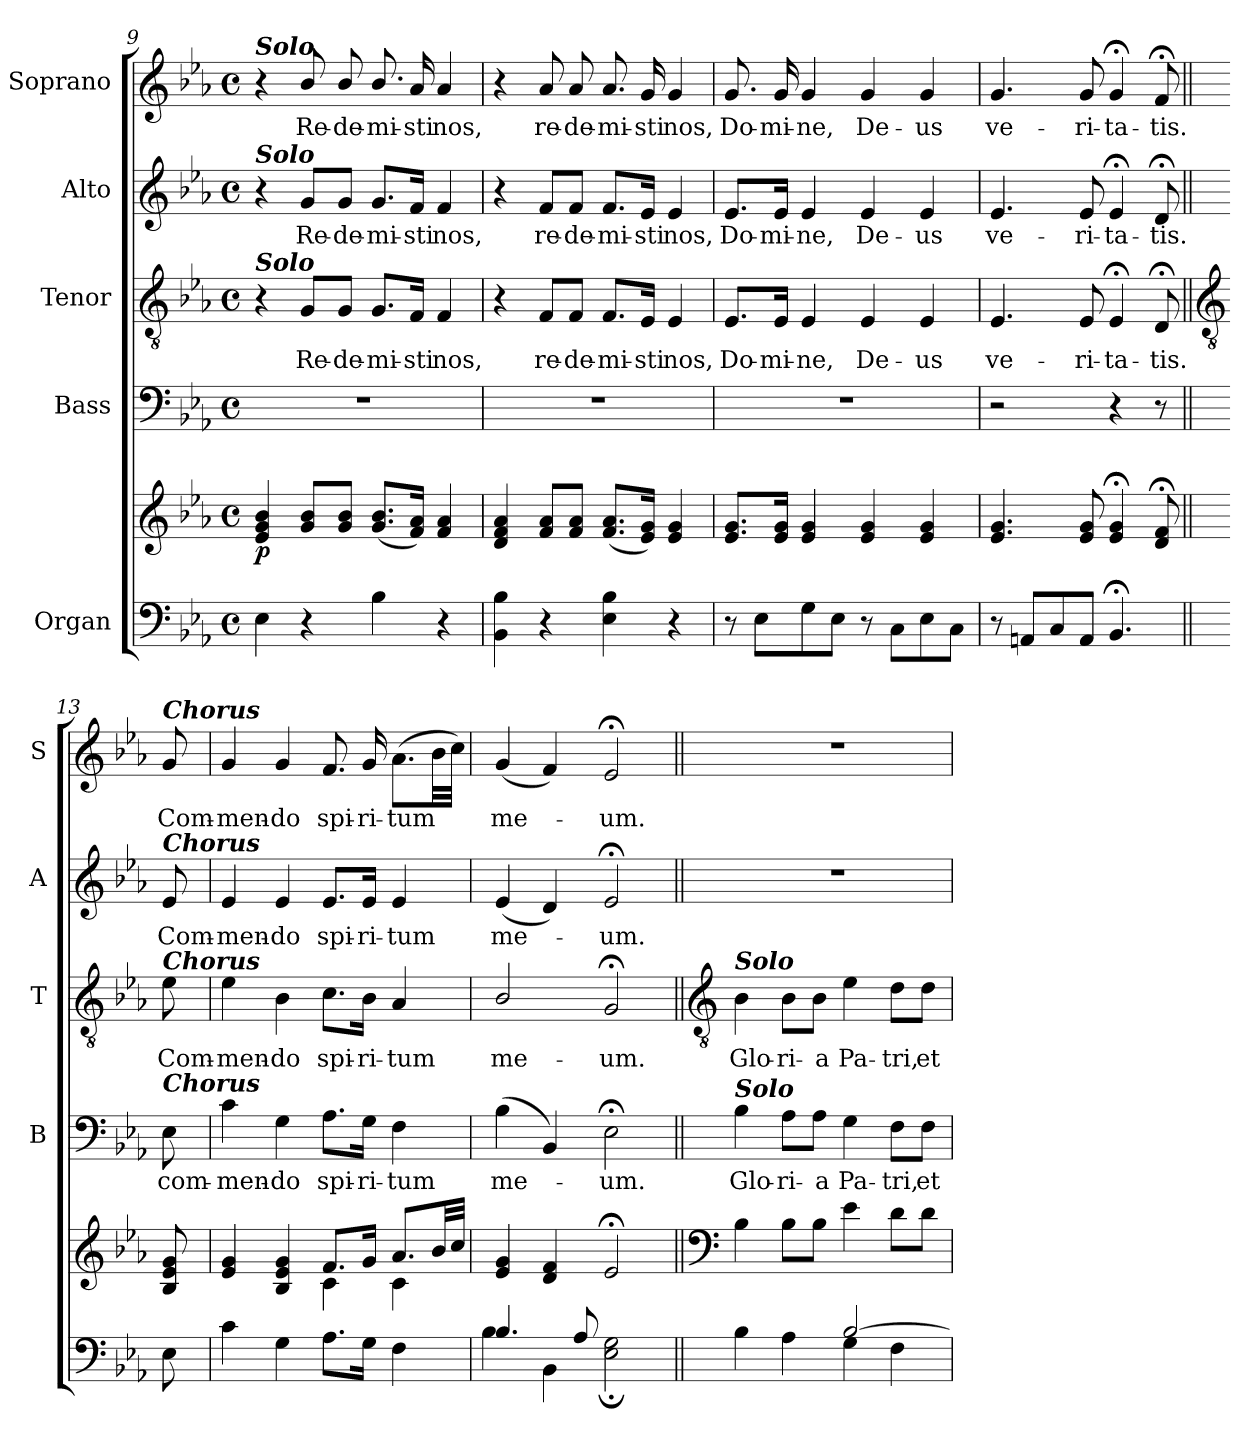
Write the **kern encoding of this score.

**kern	**kern	**dynam	**kern	**text	**kern	**text	**kern	**text	**kern	**text
*part5	*part5	*part5	*part4	*part4	*part3	*part3	*part2	*part2	*part1	*part1
*staff6	*staff5	*staff5/6	*staff4	*staff4	*staff3	*staff3	*staff2	*staff2	*staff1	*staff1
*I"Organ	*	*	*I"Bass	*	*I"Tenor	*	*I"Alto	*	*I"Soprano	*
*	*	*	*I'B	*	*I'T	*	*I'A	*	*I'S	*
!!LO:LB:g=z
*clefF4	*clefG2	*	*clefF4	*	*clefGv2	*	*clefG2	*	*clefG2	*
*k[b-e-a-]	*k[b-e-a-]	*	*k[b-e-a-]	*	*k[b-e-a-]	*	*k[b-e-a-]	*	*k[b-e-a-]	*
*E-:	*E-:	*	*E-:	*	*E-:	*	*E-:	*	*E-:	*
*M4/4	*M4/4	*	*M4/4	*	*M4/4	*	*M4/4	*	*M4/4	*
*met(c)	*met(c)	*	*met(c)	*	*met(c)	*	*met(c)	*	*met(c)	*
=9	=9	=9	=9	=9	=9	=9	=9	=9	=9	=9
!	!	!	!	!	!	!	!	!	!LO:TX:a:Bi:t=Solo	!
!	!	!	!	!	!	!	!LO:TX:a:Bi:t=Solo	!	!	!
!	!	!	!	!	!LO:TX:a:Bi:t=Solo	!	!	!	!	!
!	!	!LO:DY:b	!	!	!	!	!	!	!	!
4E-	4e- 4g 4b-	p	1r	.	4r	.	4r	.	4r	.
!	!	!	!	!	!	!LO:LY:b	!	!LO:LY:b	!	!LO:LY:b
4r	8g/ 8b-/L	.	.	.	8G/L	Re-	8g/L	Re-	8b-/	Re-
!	!	!	!	!	!	!LO:LY:b	!	!LO:LY:b	!	!LO:LY:b
.	8g/ 8b-/J	.	.	.	8G/J	-de-	8g/J	-de-	8b-/	-de-
!	!	!	!	!	!	!LO:LY:b	!	!LO:LY:b	!	!LO:LY:b
4B-	(<8.g/ 8.b-/L	.	.	.	8.G/L	-mi-	8.g/L	-mi-	8.b-/	-mi-
!	!	!	!	!	!	!LO:LY:b	!	!LO:LY:b	!	!LO:LY:b
.	16f 16a-J)	.	.	.	16F/Jk	-sti	16f/Jk	-sti	16a-	-sti
!	!	!	!	!	!	!LO:LY:b	!	!LO:LY:b	!	!LO:LY:b
4r	4f 4a-	.	.	.	4F	nos,	4f	nos,	4a-	nos,
=10	=10	=10	=10	=10	=10	=10	=10	=10	=10	=10
4BB- 4B-	4d 4f 4a-	.	1r	.	4r	.	4r	.	4r	.
!	!	!	!	!	!	!LO:LY:b	!	!LO:LY:b	!	!LO:LY:b
4r	8f 8a-L	.	.	.	8F/L	re-	8f/L	re-	8a-	re-
!	!	!	!	!	!	!LO:LY:b	!	!LO:LY:b	!	!LO:LY:b
.	8f 8a-J	.	.	.	8F/J	-de-	8f/J	-de-	8a-	-de-
!	!	!	!	!	!	!LO:LY:b	!	!LO:LY:b	!	!LO:LY:b
4E- 4B-	(<8.f 8.a-L	.	.	.	8.F/L	-mi-	8.f/L	-mi-	8.a-	-mi-
!	!	!	!	!	!	!LO:LY:b	!	!LO:LY:b	!	!LO:LY:b
.	16e- 16gJ)	.	.	.	16E-/Jk	-sti	16e-/Jk	-sti	16g	-sti
!	!	!	!	!	!	!LO:LY:b	!	!LO:LY:b	!	!LO:LY:b
4r	4e- 4g	.	.	.	4E-	nos,	4e-	nos,	4g	nos,
=11	=11	=11	=11	=11	=11	=11	=11	=11	=11	=11
!	!	!	!	!	!	!LO:LY:b	!	!LO:LY:b	!	!LO:LY:b
8r	8.e- 8.gL	.	1r	.	8.E-/L	Do-	8.e-/L	Do-	8.g	Do-
8E-L	.	.	.	.	.	.	.	.	.	.
!	!	!	!	!	!	!LO:LY:b	!	!LO:LY:b	!	!LO:LY:b
.	16e- 16gJ	.	.	.	16E-/Jk	-mi-	16e-/Jk	-mi-	16g	-mi-
!	!	!	!	!	!	!LO:LY:b	!	!LO:LY:b	!	!LO:LY:b
8G	4e- 4g	.	.	.	4E-	-ne,	4e-	-ne,	4g	-ne,
8E-J	.	.	.	.	.	.	.	.	.	.
!	!	!	!	!	!	!LO:LY:b	!	!LO:LY:b	!	!LO:LY:b
8r	4e- 4g	.	.	.	4E-	De-	4e-	De-	4g	De-
8CL	.	.	.	.	.	.	.	.	.	.
!	!	!	!	!	!	!LO:LY:b	!	!LO:LY:b	!	!LO:LY:b
8E-	4e- 4g	.	.	.	4E-	-us	4e-	-us	4g	-us
8CJ	.	.	.	.	.	.	.	.	.	.
=12	=12	=12	=12	=12	=12	=12	=12	=12	=12	=12
!	!	!	!	!	!	!LO:LY:b	!	!LO:LY:b	!	!LO:LY:b
8r	4.e- 4.g	.	2r	.	4.E-	ve-	4.e-	ve-	4.g	ve-
8AAnL	.	.	.	.	.	.	.	.	.	.
8C	.	.	.	.	.	.	.	.	.	.
!	!	!	!	!	!	!LO:LY:b	!	!LO:LY:b	!	!LO:LY:b
8AAJ	8e- 8g	.	.	.	8E-	-ri-	8e-	-ri-	8g	-ri-
!	!	!	!	!	!	!LO:LY:b	!	!LO:LY:b	!	!LO:LY:b
4.BB-;	4e-;< 4g;<	.	4r	.	4E-;<	-ta-	4e-;<	-ta-	4g;<	-ta-
!	!	!	!	!	!	!LO:LY:b	!	!LO:LY:b	!	!LO:LY:b
.	8d;< 8f;<	.	8r	.	8D;<	-tis.	8d;<	-tis.	8f;<	-tis.
!!LO:LB:g=z
=13||	=13||	=13||	=13||	=13||	=13||	=13||	=13||	=13||	=13||	=13||
*	*	*	*	*	*clefGv2	*	*	*	*	*
*	*^	*	*	*	*	*	*	*	*	*
!	!	!	!	!	!	!	!	!	!	!LO:TX:a:Bi:t=Chorus	!
!	!	!	!	!	!	!	!	!LO:TX:a:Bi:t=Chorus	!	!	!
!	!	!	!	!	!	!LO:TX:a:Bi:t=Chorus	!	!	!	!	!
!	!	!	!	!LO:TX:a:Bi:t=Chorus	!	!	!	!	!	!	!
!	!	!	!	!	!LO:LY:b	!	!LO:LY:b	!	!LO:LY:b	!	!LO:LY:b
8E-	8B-/ 8e-/ 8g/	8ryy	.	8E-	com-	8e-	Com-	8e-	Com-	8g	Com-
=14	=14	=14	=14	=14	=14	=14	=14	=14	=14	=14	=14
!	!	!	!	!	!LO:LY:b	!	!LO:LY:b	!	!LO:LY:b	!	!LO:LY:b
4c	4e-/ 4g/	2ryy	.	4c	-men-	4e-	-men-	4e-	-men-	4g	-men-
!	!	!	!	!	!LO:LY:b	!	!LO:LY:b	!	!LO:LY:b	!	!LO:LY:b
4G	4B-/ 4e-/ 4g/	.	.	4G	-do	4B-	-do	4e-	-do	4g	-do
!	!	!	!	!	!LO:LY:b	!	!LO:LY:b	!	!LO:LY:b	!	!LO:LY:b
8.A-L	8.f/L	4c\	.	8.A-\L	spi-	8.c\L	spi-	8.e-/L	spi-	8.f	spi-
!	!	!	!	!	!LO:LY:b	!	!LO:LY:b	!	!LO:LY:b	!	!LO:LY:b
16GJ	16g/J	.	.	16G\Jk	-ri-	16B-\Jk	-ri-	16e-/Jk	-ri-	16g	-ri-
!	!	!	!	!	!LO:LY:b	!	!LO:LY:b	!	!LO:LY:b	!	!LO:LY:b
4F	8.a-/L	4c\	.	4F	-tum	4A-	-tum	4e-	-tum	(>8.a-L	-tum
.	32b-/LL	.	.	.	.	.	.	.	.	32b-LL	.
.	32cc/JJJ	.	.	.	.	.	.	.	.	32ccJJJ)	.
=15	=15	=15	=15	=15	=15	=15	=15	=15	=15	=15	=15
*^	*	*	*	*	*	*	*	*	*	*	*
!	!	!	!	!	!	!LO:LY:b	!	!LO:LY:b	!	!LO:LY:b	!	!LO:LY:b
4.B-/	4B-	4e-/ 4g/	2ryy	.	(<4B-	me-	2B-/	me-	(<4e-	me-	(<4g	me-
.	4BB-\	4d/ 4f/	.	.	4BB-)	.	.	.	4d)	.	4f)	.
8A-/	.	.	.	.	.	.	.	.	.	.	.	.
!	!	!	!	!	!	!LO:LY:b	!	!LO:LY:b	!	!LO:LY:b	!	!LO:LY:b
2ryy	2E-; 2G;	2e-;</	2ryy	.	2E-;<	um.	2G;<	-um.	2e-;<	um.	2e-;<	um.
!!LO:LB:g=z
=16||	=16||	=16||	=16||	=16||	=16||	=16||	=16||	=16||	=16||	=16||	=16||	=16||
*	*	*clefF4	*	*	*	*	*clefGv2	*	*	*	*	*
!	!	!	!	!	!	!	!LO:TX:a:Bi:t=Solo	!	!	!	!	!
!	!	!	!	!	!LO:TX:a:Bi:t=Solo	!	!	!	!	!	!	!
!	!	!	!	!	!	!LO:LY:b	!	!LO:LY:b	!	!	!	!
2ryy	4B-	4B-	2ryy	.	4B-	Glo-	4B-	Glo-	1r	.	1r	.
!	!	!	!	!	!	!LO:LY:b	!	!LO:LY:b	!	!	!	!
.	4A-	8B-L	.	.	8A-\L	-ri-	8B-\L	-ri-	.	.	.	.
!	!	!	!	!	!	!LO:LY:b	!	!LO:LY:b	!	!	!	!
.	.	8B-J	.	.	8A-\J	-a	8B-\J	-a	.	.	.	.
!	!	!	!	!	!	!LO:LY:b	!	!LO:LY:b	!	!	!	!
[2B-/	4G\	4e-	2ryy	.	4G	Pa-	4e-	Pa-	.	.	.	.
!	!	!	!	!	!	!LO:LY:b	!	!LO:LY:b	!	!	!	!
.	4F	8dL	.	.	8F\L	-tri,	8d\L	-tri,	.	.	.	.
!	!	!	!	!	!	!LO:LY:b	!	!LO:LY:b	!	!	!	!
.	.	8dJ	.	.	8F\J	et	8d\J	et	.	.	.	.
*v	*v	*	*	*	*	*	*	*	*	*	*	*
*	*v	*v	*	*	*	*	*	*	*	*	*
=	=	=	=	=	=	=	=	=	=	=
*-	*-	*-	*-	*-	*-	*-	*-	*-	*-	*-
